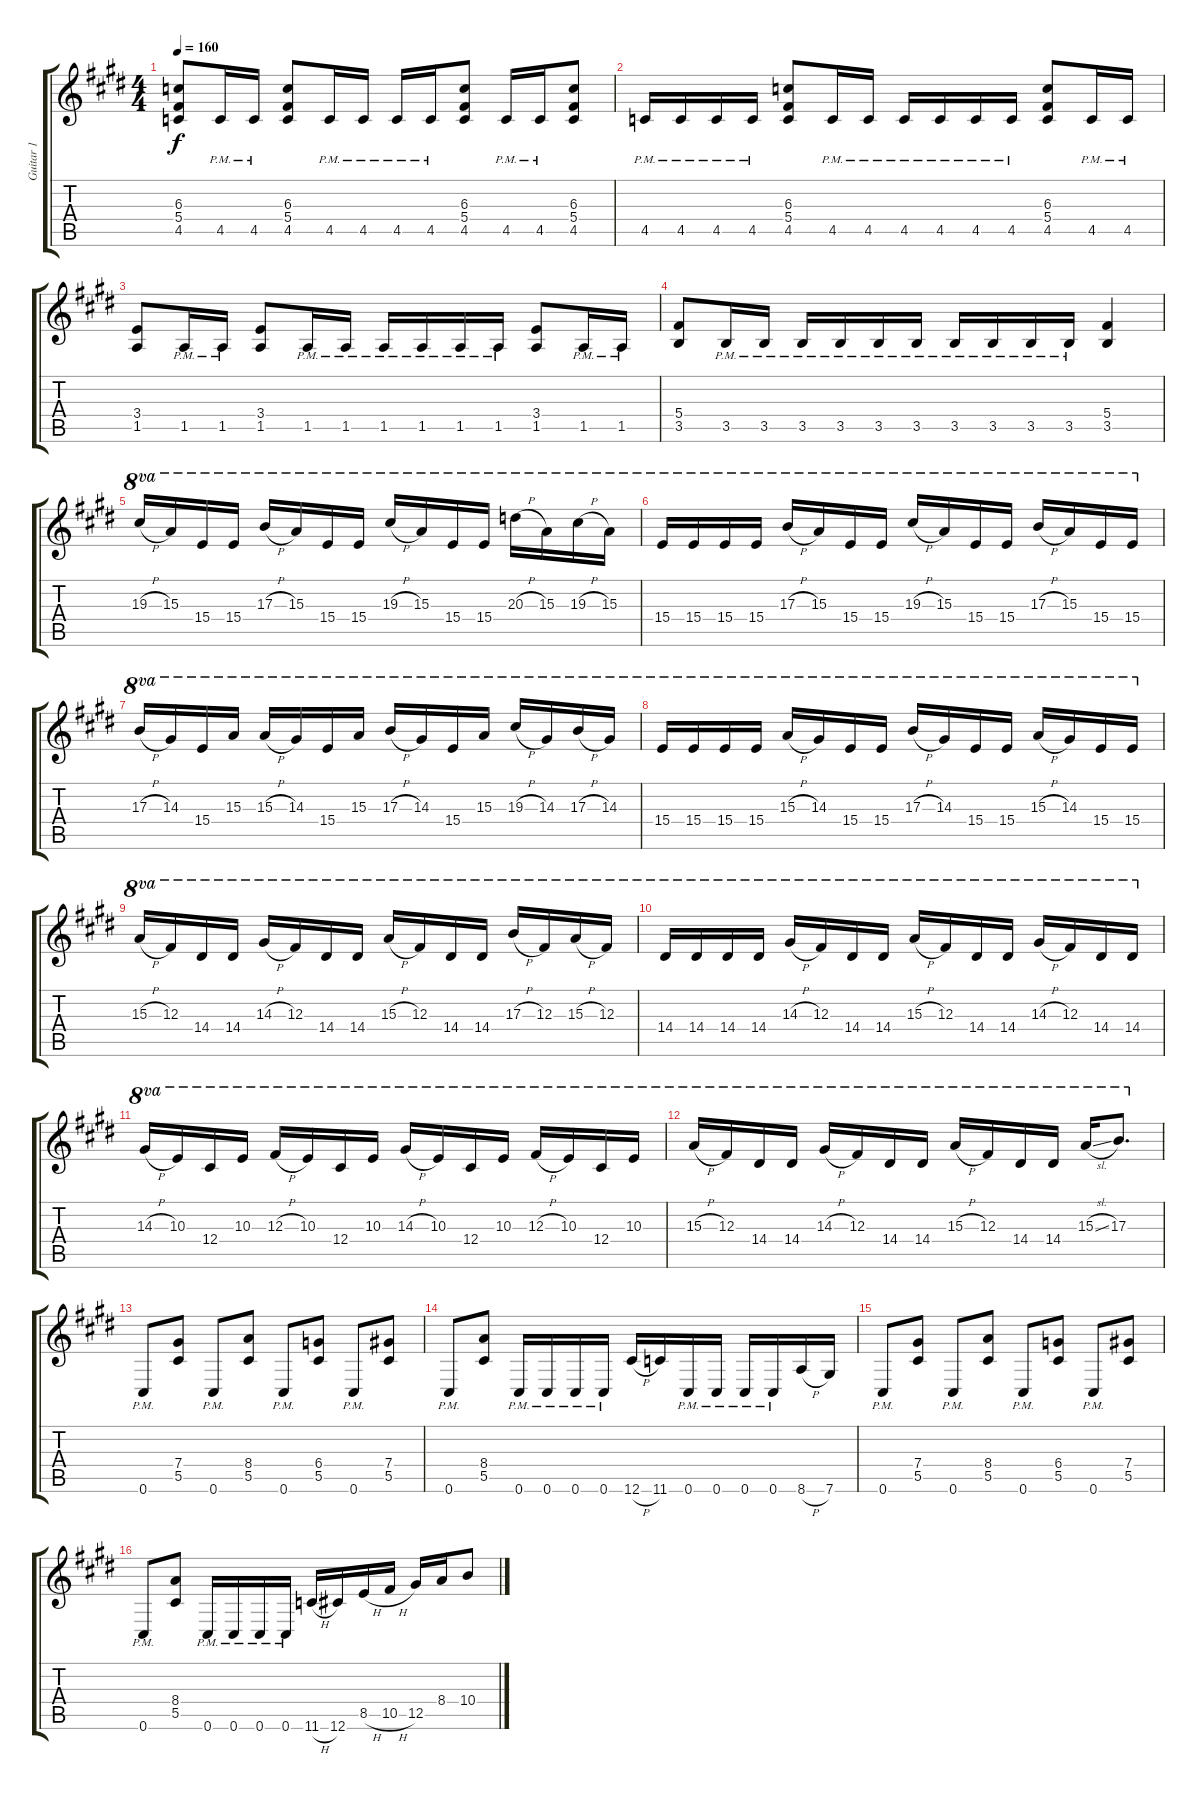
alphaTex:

\track ("Guitar 1" "Guitar 1") {instrument overdrivenguitar}
\staff {score tabs}
\tuning (Eb4 Bb3 Gb3 Db3 Ab2 Db2) {hide}
\ts (4 4)
\tempo 160
\clef g2
\ks e
(6.3 5.4 4.5).8{dy f} 4.5{pm}.16 4.5{pm}.16 (6.3 5.4 4.5).8 4.5{pm}.16 4.5{pm}.16 4.5{pm}.16 4.5{pm}.16 (6.3 5.4 4.5).8 4.5{pm}.16 4.5{pm}.16 (6.3 5.4 4.5).8 |
4.5{pm}.16 4.5{pm}.16 4.5{pm}.16 4.5{pm}.16 (6.3 5.4 4.5).8 4.5{pm}.16 4.5{pm}.16 4.5{pm}.16 4.5{pm}.16 4.5{pm}.16 4.5{pm}.16 (6.3 5.4 4.5).8 4.5{pm}.16 4.5{pm}.16 |
(3.4 1.5).8 1.5{pm}.16 1.5{pm}.16 (3.4 1.5).8 1.5{pm}.16 1.5{pm}.16 1.5{pm}.16 1.5{pm}.16 1.5{pm}.16 1.5{pm}.16 (3.4 1.5).8 1.5{pm}.16 1.5{pm}.16 |
(5.4 3.5).8 3.5{pm}.16 3.5{pm}.16 3.5{pm}.16 3.5{pm}.16 3.5{pm}.16 3.5{pm}.16 3.5{pm}.16 3.5{pm}.16 3.5{pm}.16 3.5{pm}.16 (5.4 3.5).4 |
19.3{h}.16{ot 8va} 15.3.16{ot 8va} 15.4.16{ot 8va} 15.4.16{ot 8va} 17.3{h}.16{ot 8va} 15.3.16{ot 8va} 15.4.16{ot 8va} 15.4.16{ot 8va} 19.3{h}.16{ot 8va} 15.3.16{ot 8va} 15.4.16{ot 8va} 15.4.16{ot 8va} 20.3{h}.16{ot 8va} 15.3.16{ot 8va} 19.3{h}.16{ot 8va} 15.3.16{ot 8va} |
15.4.16{ot 8va} 15.4.16{ot 8va} 15.4.16{ot 8va} 15.4.16{ot 8va} 17.3{h}.16{ot 8va} 15.3.16{ot 8va} 15.4.16{ot 8va} 15.4.16{ot 8va} 19.3{h}.16{ot 8va} 15.3.16{ot 8va} 15.4.16{ot 8va} 15.4.16{ot 8va} 17.3{h}.16{ot 8va} 15.3.16{ot 8va} 15.4.16{ot 8va} 15.4.16{ot 8va} |
17.3{h}.16{ot 8va} 14.3.16{ot 8va} 15.4.16{ot 8va} 15.3.16{ot 8va} 15.3{h}.16{ot 8va} 14.3.16{ot 8va} 15.4.16{ot 8va} 15.3.16{ot 8va} 17.3{h}.16{ot 8va} 14.3.16{ot 8va} 15.4.16{ot 8va} 15.3.16{ot 8va} 19.3{h}.16{ot 8va} 14.3.16{ot 8va} 17.3{h}.16{ot 8va} 14.3.16{ot 8va} |
15.4.16{ot 8va} 15.4.16{ot 8va} 15.4.16{ot 8va} 15.4.16{ot 8va} 15.3{h}.16{ot 8va} 14.3.16{ot 8va} 15.4.16{ot 8va} 15.4.16{ot 8va} 17.3{h}.16{ot 8va} 14.3.16{ot 8va} 15.4.16{ot 8va} 15.4.16{ot 8va} 15.3{h}.16{ot 8va} 14.3.16{ot 8va} 15.4.16{ot 8va} 15.4.16{ot 8va} |
15.3{h}.16{ot 8va} 12.3.16{ot 8va} 14.4.16{ot 8va} 14.4.16{ot 8va} 14.3{h}.16{ot 8va} 12.3.16{ot 8va} 14.4.16{ot 8va} 14.4.16{ot 8va} 15.3{h}.16{ot 8va} 12.3.16{ot 8va} 14.4.16{ot 8va} 14.4.16{ot 8va} 17.3{h}.16{ot 8va} 12.3.16{ot 8va} 15.3{h}.16{ot 8va} 12.3.16{ot 8va} |
14.4.16{ot 8va} 14.4.16{ot 8va} 14.4.16{ot 8va} 14.4.16{ot 8va} 14.3{h}.16{ot 8va} 12.3.16{ot 8va} 14.4.16{ot 8va} 14.4.16{ot 8va} 15.3{h}.16{ot 8va} 12.3.16{ot 8va} 14.4.16{ot 8va} 14.4.16{ot 8va} 14.3{h}.16{ot 8va} 12.3.16{ot 8va} 14.4.16{ot 8va} 14.4.16{ot 8va} |
14.3{h}.16{ot 8va} 10.3.16{ot 8va} 12.4.16{ot 8va} 10.3.16{ot 8va} 12.3{h}.16{ot 8va} 10.3.16{ot 8va} 12.4.16{ot 8va} 10.3.16{ot 8va} 14.3{h}.16{ot 8va} 10.3.16{ot 8va} 12.4.16{ot 8va} 10.3.16{ot 8va} 12.3{h}.16{ot 8va} 10.3.16{ot 8va} 12.4.16{ot 8va} 10.3.16{ot 8va} |
15.3{h}.16{ot 8va} 12.3.16{ot 8va} 14.4.16{ot 8va} 14.4.16{ot 8va} 14.3{h}.16{ot 8va} 12.3.16{ot 8va} 14.4.16{ot 8va} 14.4.16{ot 8va} 15.3{h}.16{ot 8va} 12.3.16{ot 8va} 14.4.16{ot 8va} 14.4.16{ot 8va} 15.3{sl}.16{ot 8va} 17.3.8{d ot 8va} |
0.6{pm}.8 (7.4 5.5).8 0.6{pm}.8 (8.4 5.5).8 0.6{pm}.8 (6.4 5.5).8 0.6{pm}.8 (7.4 5.5).8 |
0.6{pm}.8 (8.4 5.5).8 0.6{pm}.16 0.6{pm}.16 0.6{pm}.16 0.6{pm}.16 12.6{h}.16 11.6.16 0.6{pm}.16 0.6{pm}.16 0.6{pm}.16 0.6{pm}.16 8.6{h}.16 7.6.16 |
0.6{pm}.8 (7.4 5.5).8 0.6{pm}.8 (8.4 5.5).8 0.6{pm}.8 (6.4 5.5).8 0.6{pm}.8 (7.4 5.5).8 |
0.6{pm}.8 (8.4 5.5).8 0.6{pm}.16 0.6{pm}.16 0.6{pm}.16 0.6{pm}.16 11.6{h}.16 12.6.16 8.5{h}.16 10.5{h}.16 12.5.16 8.4.16 10.4.8
